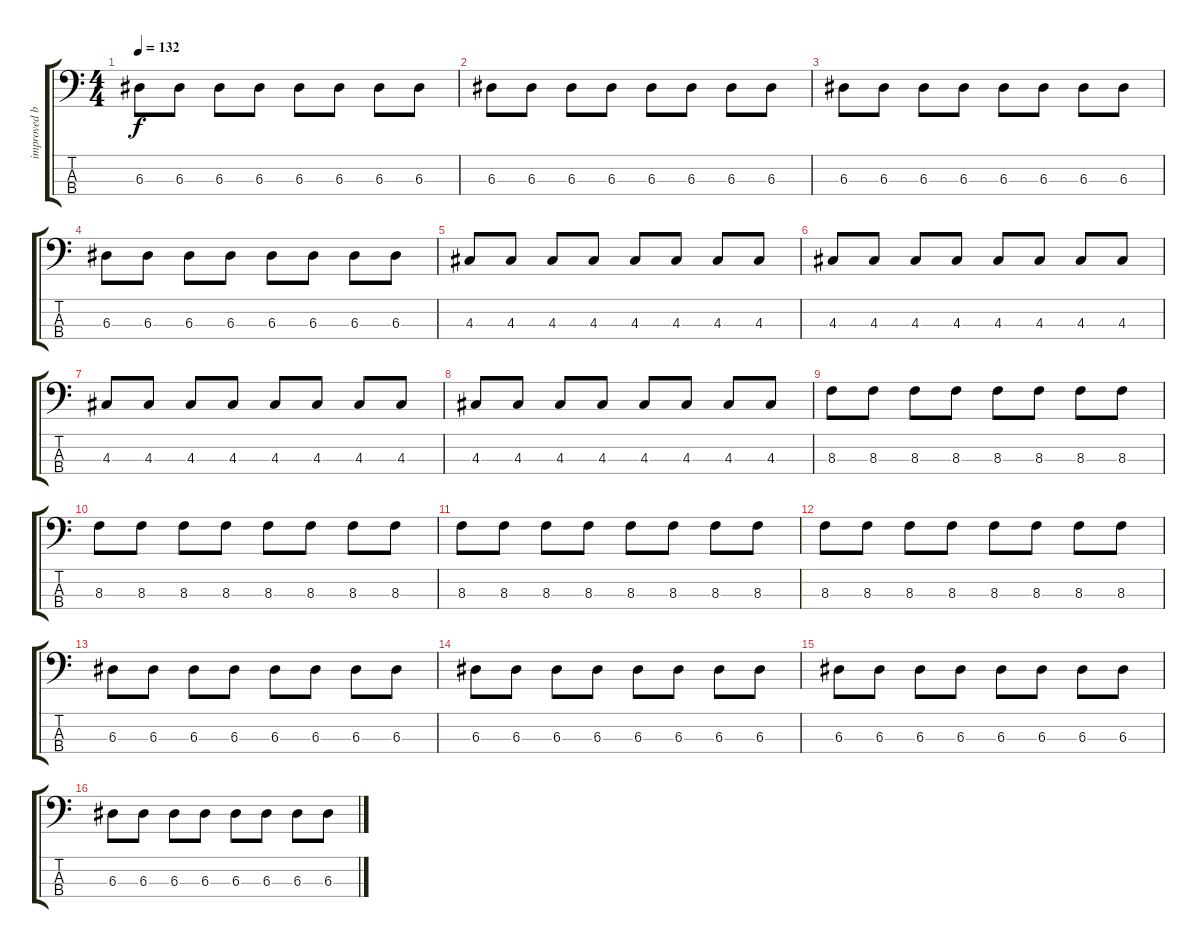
\track ("improved bass" "improved b") {instrument electricbassfinger}
\staff {score tabs}
\tuning (G2 D2 A1 E1) {hide}
\ts (4 4)
\tempo 132
\clef f4
\ks c
6.3.8{dy f} 6.3.8 6.3.8 6.3.8 6.3.8 6.3.8 6.3.8 6.3.8 |
6.3.8 6.3.8 6.3.8 6.3.8 6.3.8 6.3.8 6.3.8 6.3.8 |
6.3.8 6.3.8 6.3.8 6.3.8 6.3.8 6.3.8 6.3.8 6.3.8 |
6.3.8 6.3.8 6.3.8 6.3.8 6.3.8 6.3.8 6.3.8 6.3.8 |
4.3.8 4.3.8 4.3.8 4.3.8 4.3.8 4.3.8 4.3.8 4.3.8 |
4.3.8 4.3.8 4.3.8 4.3.8 4.3.8 4.3.8 4.3.8 4.3.8 |
4.3.8 4.3.8 4.3.8 4.3.8 4.3.8 4.3.8 4.3.8 4.3.8 |
4.3.8 4.3.8 4.3.8 4.3.8 4.3.8 4.3.8 4.3.8 4.3.8 |
8.3.8 8.3.8 8.3.8 8.3.8 8.3.8 8.3.8 8.3.8 8.3.8 |
8.3.8 8.3.8 8.3.8 8.3.8 8.3.8 8.3.8 8.3.8 8.3.8 |
8.3.8 8.3.8 8.3.8 8.3.8 8.3.8 8.3.8 8.3.8 8.3.8 |
8.3.8 8.3.8 8.3.8 8.3.8 8.3.8 8.3.8 8.3.8 8.3.8 |
6.3.8 6.3.8 6.3.8 6.3.8 6.3.8 6.3.8 6.3.8 6.3.8 |
6.3.8 6.3.8 6.3.8 6.3.8 6.3.8 6.3.8 6.3.8 6.3.8 |
6.3.8 6.3.8 6.3.8 6.3.8 6.3.8 6.3.8 6.3.8 6.3.8 |
6.3.8 6.3.8 6.3.8 6.3.8 6.3.8 6.3.8 6.3.8 6.3.8
